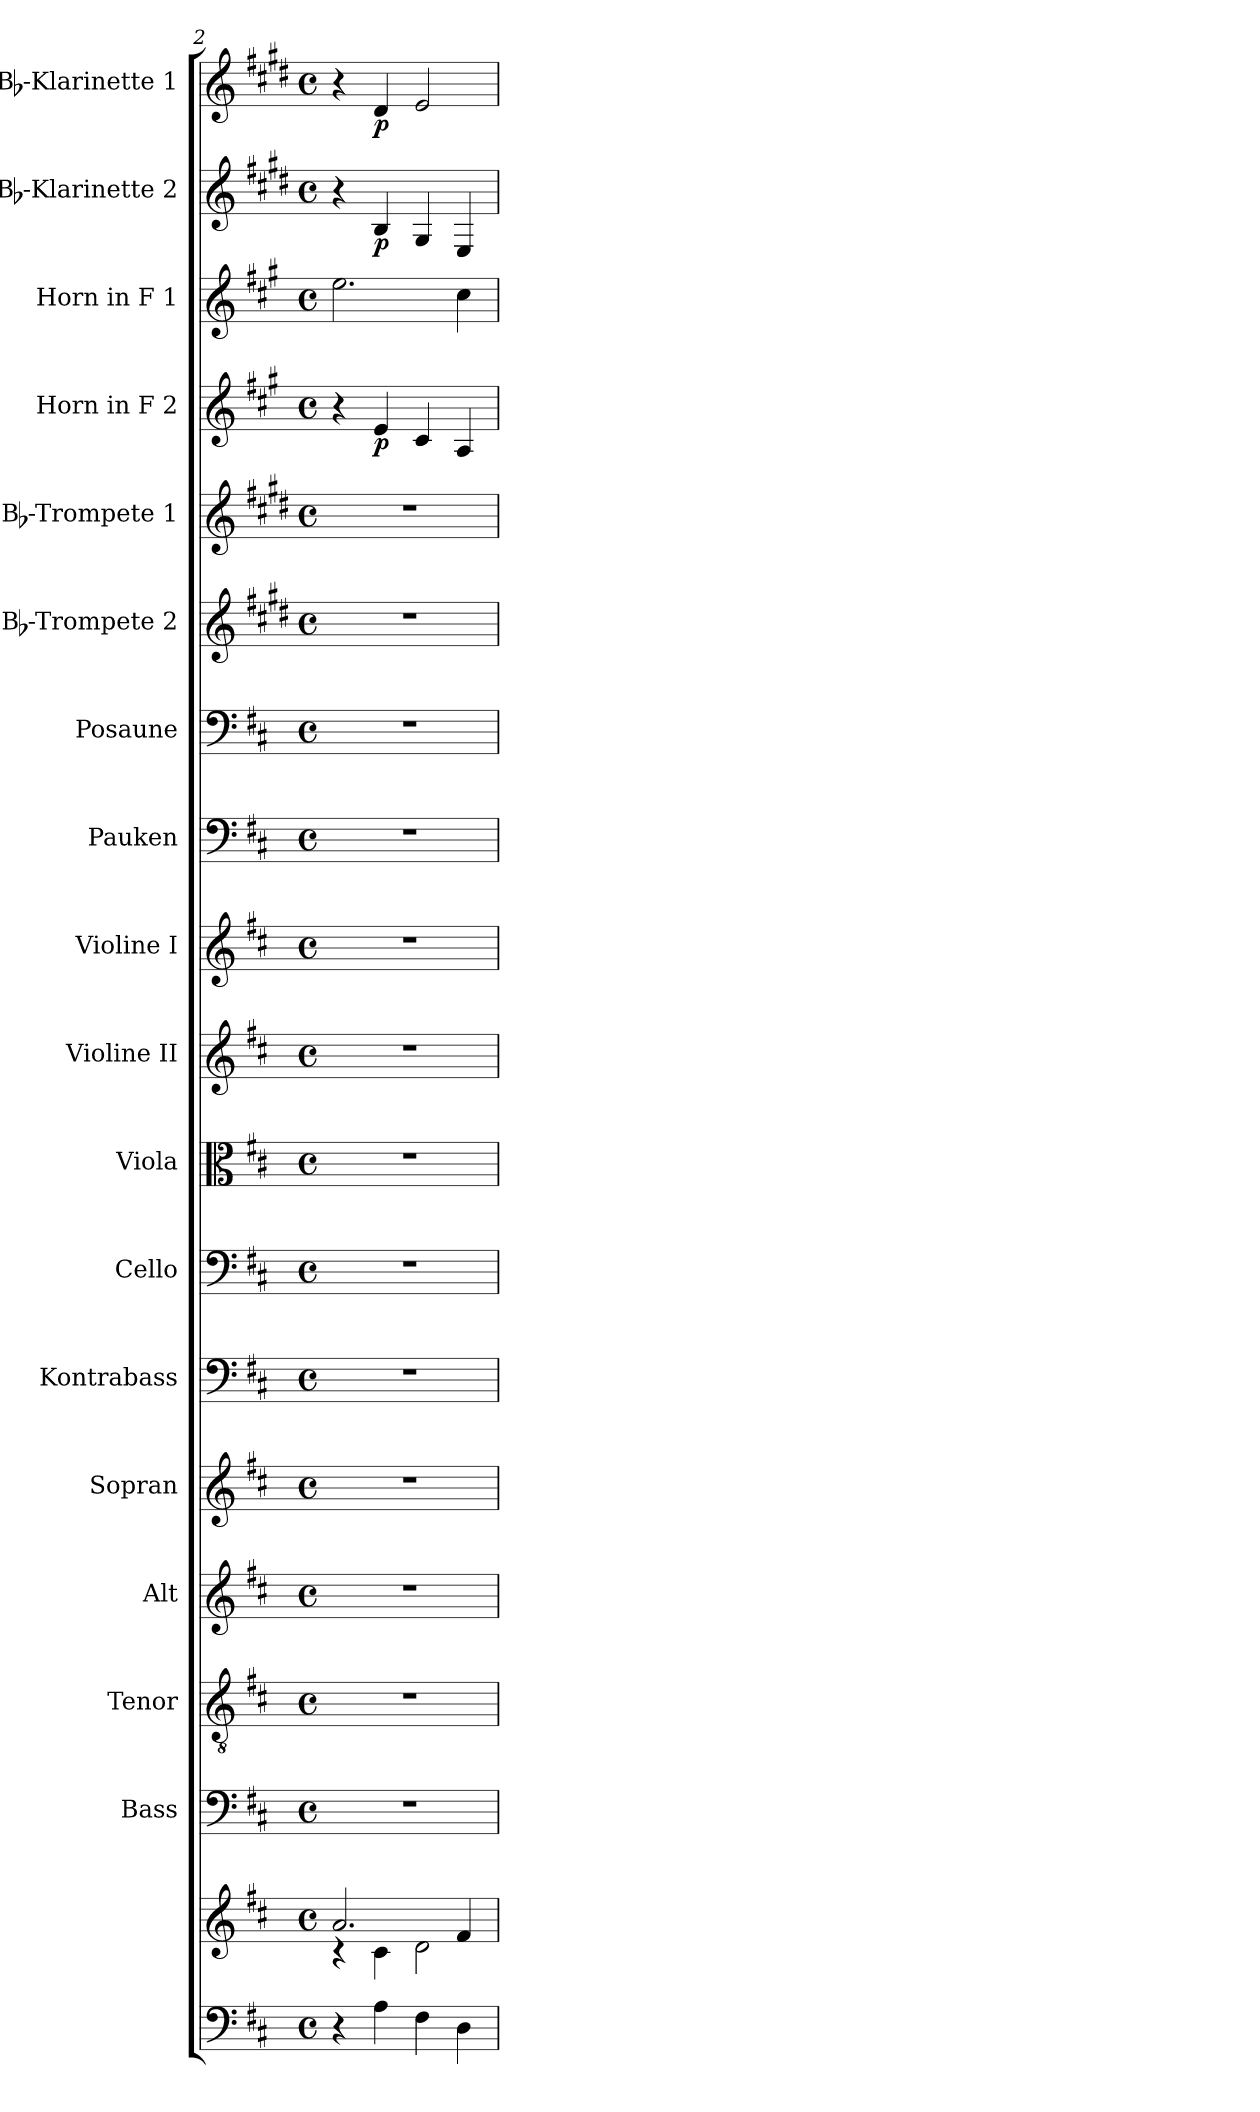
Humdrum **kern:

**kern	**kern	**kern	**kern	**kern	**kern	**kern	**kern	**kern	**kern	**kern	**kern	**kern	**kern	**kern	**kern	**dynam	**kern	**kern	**dynam	**kern	**dynam
*part18	*part18	*part17	*part16	*part15	*part14	*part13	*part12	*part11	*part10	*part9	*part8	*part7	*part6	*part5	*part4	*part4	*part3	*part2	*part2	*part1	*part1
*staff19	*staff18	*staff17	*staff16	*staff15	*staff14	*staff13	*staff12	*staff11	*staff10	*staff9	*staff8	*staff7	*staff6	*staff5	*staff4	*staff4	*staff3	*staff2	*staff2	*staff1	*staff1
*	*	*I"Bass	*I"Tenor	*I"Alt	*I"Sopran	*I"Kontrabass	*I"Cello	*I"Viola	*I"Violine II	*I"Violine I	*I"Pauken	*I"Posaune	*I"Bb-Trompete 2	*I"Bb-Trompete 1	*I"Horn in F 2	*	*I"Horn in F 1	*I"Bb-Klarinette 2	*	*I"Bb-Klarinette 1	*
*	*	*I'B.	*I'T.	*I'A.	*I'S.	*I'Kb.	*	*I'Vla.	*I'Vl. II	*I'Vl. I	*I'Pk.	*I'Pos.	*I'Bb Trp. 2	*I'Bb Trp. 1	*	*	*	*I'Bb Kl. 2	*	*I'Bb Kl. 1	*
*clefF4	*clefG2	*clefF4	*clefGv2	*clefG2	*clefG2	*clefF4	*clefF4	*clefC3	*clefG2	*clefG2	*clefF4	*clefF4	*clefG2	*clefG2	*clefG2	*	*clefG2	*clefG2	*	*clefG2	*
*	*	*	*	*	*	*ITrd7c12	*	*	*	*	*	*	*ITrd1c2	*ITrd1c2	*ITrd4c7	*	*ITrd4c7	*ITrd1c2	*	*ITrd1c2	*
*k[f#c#]	*k[f#c#]	*k[f#c#]	*k[f#c#]	*k[f#c#]	*k[f#c#]	*k[f#c#]	*k[f#c#]	*k[f#c#]	*k[f#c#]	*k[f#c#]	*k[f#c#]	*k[f#c#]	*k[f#c#]	*k[f#c#]	*k[f#c#]	*	*k[f#c#]	*k[f#c#]	*	*k[f#c#]	*
*D:	*D:	*D:	*D:	*D:	*D:	*D:	*D:	*D:	*D:	*D:	*D:	*D:	*D:	*D:	*D:	*	*D:	*D:	*	*D:	*
*M4/4	*M4/4	*M4/4	*M4/4	*M4/4	*M4/4	*M4/4	*M4/4	*M4/4	*M4/4	*M4/4	*M4/4	*M4/4	*M4/4	*M4/4	*M4/4	*	*M4/4	*M4/4	*	*M4/4	*
*met(c)	*met(c)	*met(c)	*met(c)	*met(c)	*met(c)	*met(c)	*met(c)	*met(c)	*met(c)	*met(c)	*met(c)	*met(c)	*met(c)	*met(c)	*met(c)	*	*met(c)	*met(c)	*	*met(c)	*
=2	=2	=2	=2	=2	=2	=2	=2	=2	=2	=2	=2	=2	=2	=2	=2	=2	=2	=2	=2	=2	=2
*	*^	*	*	*	*	*	*	*	*	*	*	*	*	*	*	*	*	*	*	*	*
4r	2.a/	4rc	1r	1r	1r	1r	1r	1r	1r	1r	1r	1r	1r	1r	1r	4r	.	2.a\	4r	.	4r	.
!	!	!	!	!	!	!	!	!	!	!	!	!	!	!	!	!	!LO:DY:b	!	!	!LO:DY:b	!	!LO:DY:b
4A\	.	4c#\	.	.	.	.	.	.	.	.	.	.	.	.	.	4A/	p	.	4A/	p	4c#/	p
4F#\	.	2d\	.	.	.	.	.	.	.	.	.	.	.	.	.	4F#/	.	.	4F#/	.	2d/	.
4D\	4f#/	.	.	.	.	.	.	.	.	.	.	.	.	.	.	4D/	.	4f#\	4D/	.	.	.
*	*v	*v	*	*	*	*	*	*	*	*	*	*	*	*	*	*	*	*	*	*	*	*
=	=	=	=	=	=	=	=	=	=	=	=	=	=	=	=	=	=	=	=	=	=
*-	*-	*-	*-	*-	*-	*-	*-	*-	*-	*-	*-	*-	*-	*-	*-	*-	*-	*-	*-	*-	*-
